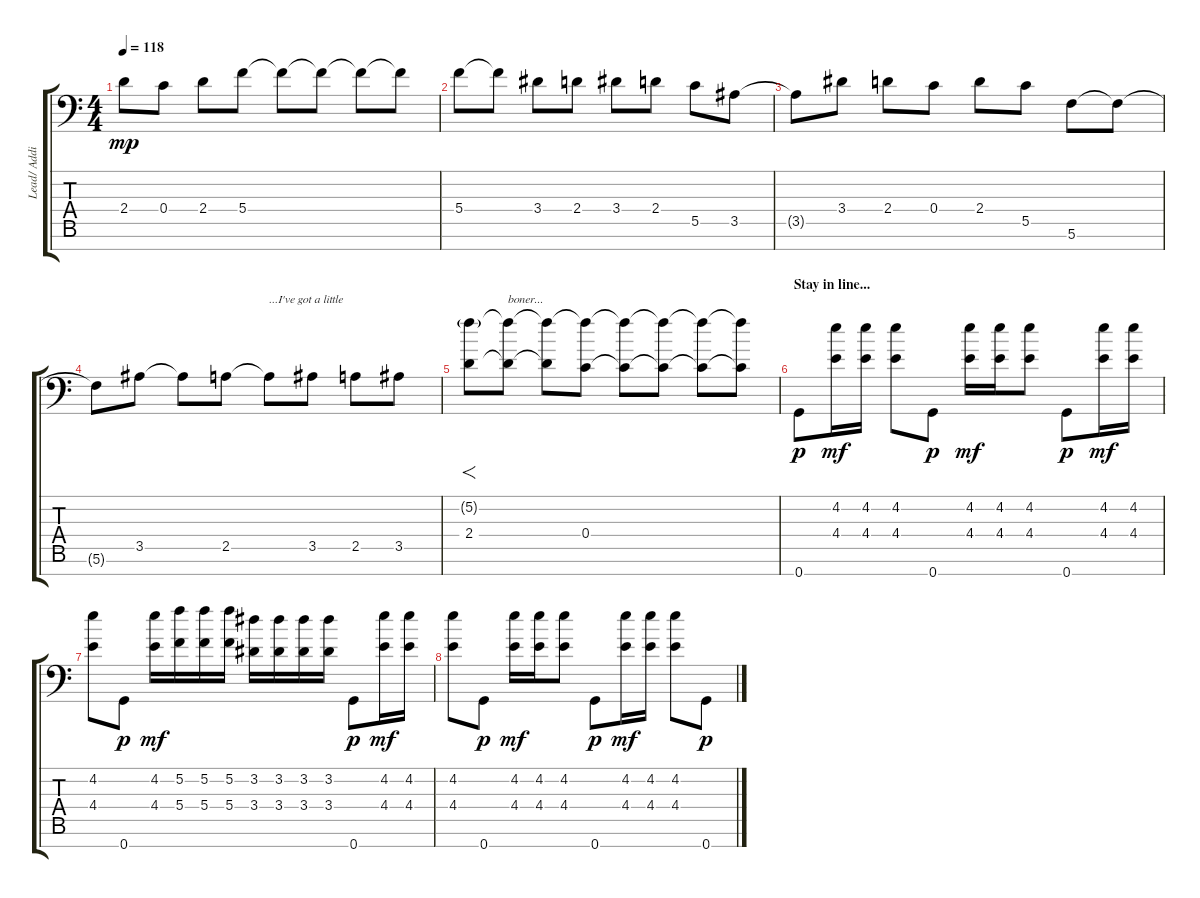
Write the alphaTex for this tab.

\track ("Lead/ Additional" "Lead/ Addi") {instrument overdrivenguitar}
\staff {score tabs}
\tuning (E4 C4 G3 C3 G2 C2 G1) {hide}
\ts (4 4)
\tempo 118
\clef f4
\ks c
2.4.8{dy mp} 0.4.8 2.4.8 5.4.8 5.4{t}.8 5.4{t}.8 5.4{t}.8 5.4{t}.8 |
5.4.8 5.4{t}.8 3.4.8 2.4.8 3.4.8 2.4.8 5.5.8 3.5.8 |
3.5{t}.8 3.4.8 2.4.8 0.4.8 2.4.8 5.5.8 5.6.8 5.6{t}.8 |
5.6{t}.8 3.5.8 3.5{t}.8 2.5.8 2.5{t}.8{txt "...I've got a little"} 3.5.8 2.5.8 3.5.8 |
(5.2{g} 2.4).8{f} (5.2{t} 2.4{t}).8{txt "boner..."} (5.2{t} 2.4{t}).8 (5.2{t} 0.4).8 (5.2{t} 0.4{t}).8 (5.2{t} 0.4{t}).8 (5.2{t} 0.4{t}).8 (5.2{t} 0.4{t}).8 |
\section ("" "Stay in line...")
0.7.8{dy p} (4.2 4.4).16{dy mf} (4.2 4.4).16 (4.2 4.4).8 0.7.8{dy p} (4.2 4.4).16{dy mf} (4.2 4.4).16 (4.2 4.4).8 0.7.8{dy p} (4.2 4.4).16{dy mf} (4.2 4.4).16 |
(4.2 4.4).8 0.7.8{dy p} (4.2 4.4).16{dy mf} (5.2 5.4).16 (5.2 5.4).16 (5.2 5.4).16 (3.2 3.4).16 (3.2 3.4).16 (3.2 3.4).16 (3.2 3.4).16 0.7.8{dy p} (4.2 4.4).16{dy mf} (4.2 4.4).16 |
(4.2 4.4).8 0.7.8{dy p} (4.2 4.4).16{dy mf} (4.2 4.4).16 (4.2 4.4).8 0.7.8{dy p} (4.2 4.4).16{dy mf} (4.2 4.4).16 (4.2 4.4).8 0.7.8{dy p}
